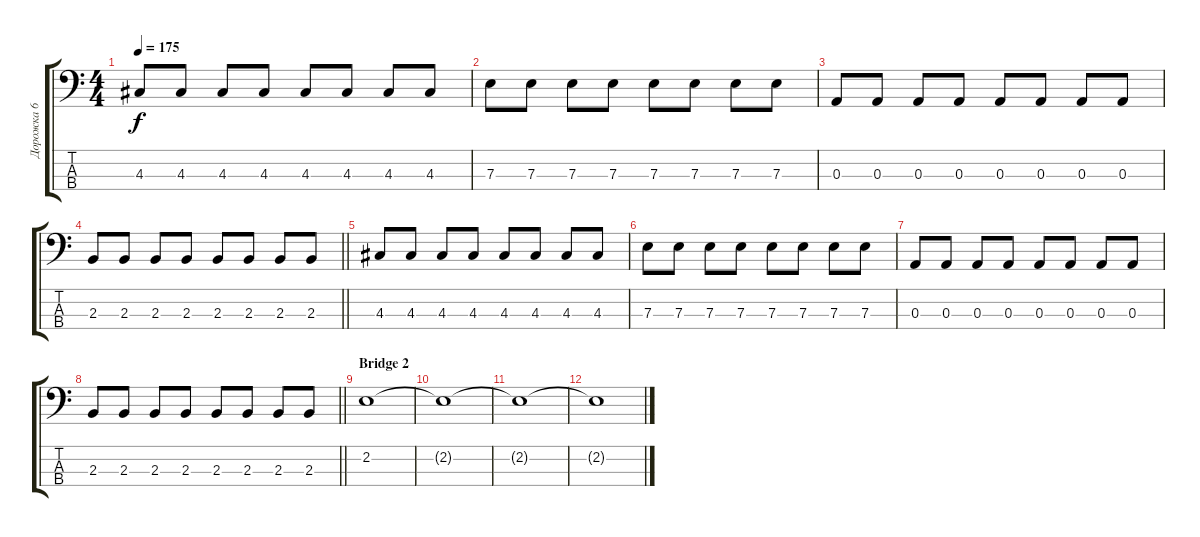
\track ("Дорожка 6" "Дорожка 6") {instrument electricbassfinger}
\staff {score tabs}
\tuning (G2 D2 A1 E1) {hide}
\ts (4 4)
\tempo 175
\clef f4
\ks c
4.3.8{dy f} 4.3.8 4.3.8 4.3.8 4.3.8 4.3.8 4.3.8 4.3.8 |
7.3.8 7.3.8 7.3.8 7.3.8 7.3.8 7.3.8 7.3.8 7.3.8 |
0.3.8 0.3.8 0.3.8 0.3.8 0.3.8 0.3.8 0.3.8 0.3.8 |
\barLineRight lightlight
2.3.8 2.3.8 2.3.8 2.3.8 2.3.8 2.3.8 2.3.8 2.3.8 |
4.3.8 4.3.8 4.3.8 4.3.8 4.3.8 4.3.8 4.3.8 4.3.8 |
7.3.8 7.3.8 7.3.8 7.3.8 7.3.8 7.3.8 7.3.8 7.3.8 |
0.3.8 0.3.8 0.3.8 0.3.8 0.3.8 0.3.8 0.3.8 0.3.8 |
\barLineRight lightlight
2.3.8 2.3.8 2.3.8 2.3.8 2.3.8 2.3.8 2.3.8 2.3.8 |
\section ("" "Bridge 2")
2.2.1 |
2.2{t}.1 |
2.2{t}.1 |
2.2{t}.1
